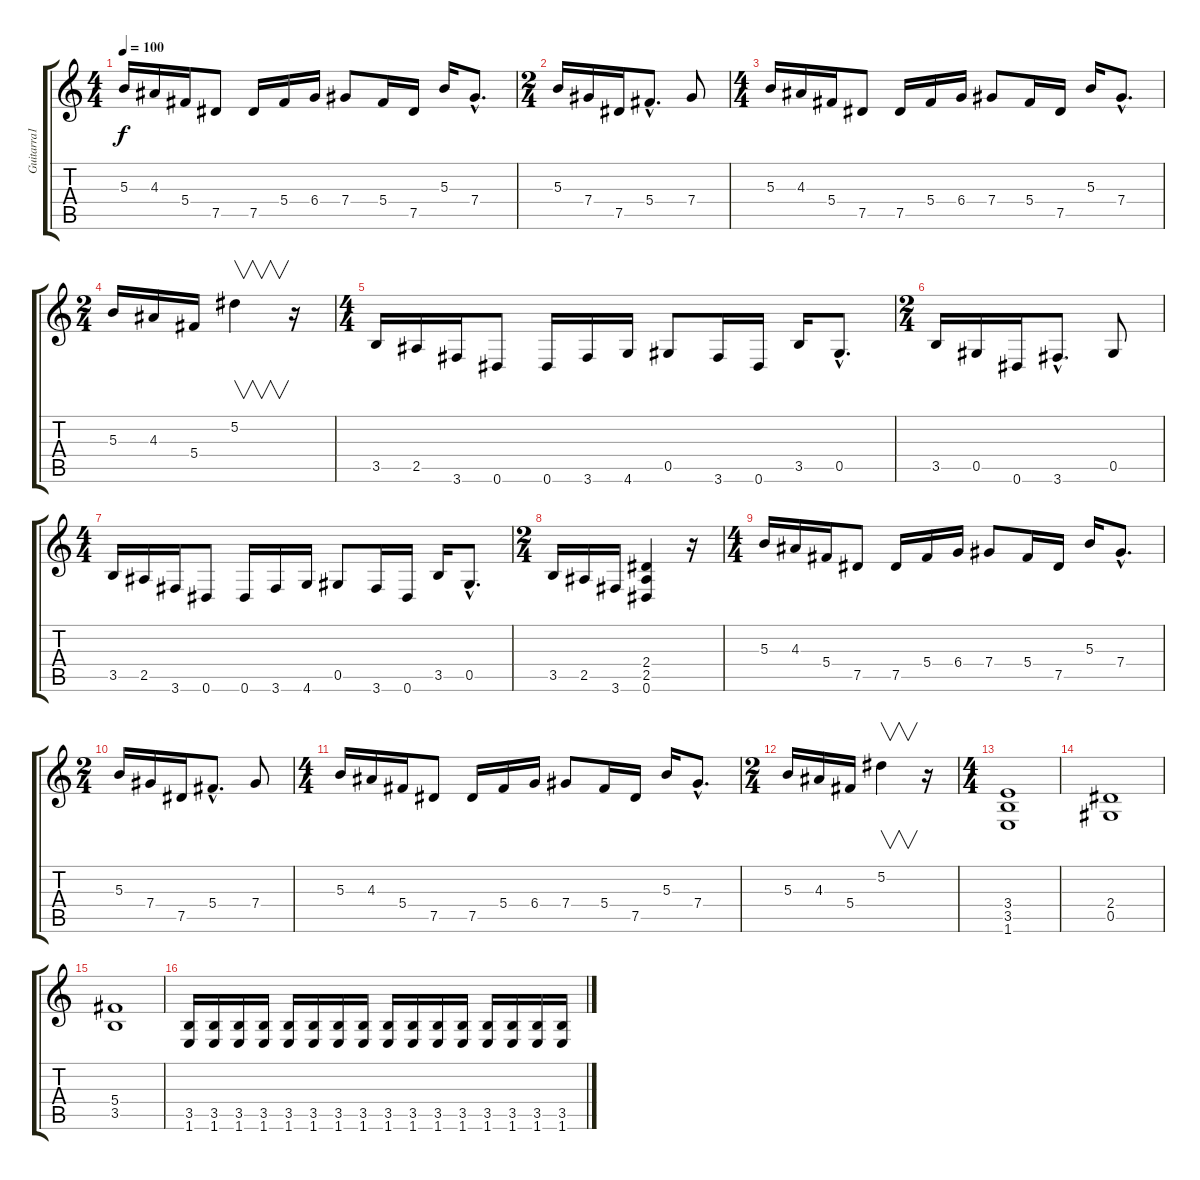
\track ("Guitarra1" "Guitarra1") {instrument overdrivenguitar}
\staff {score tabs}
\tuning (Eb4 Bb3 Gb3 Db3 Ab2 Eb2) {hide}
\ts (4 4)
\tempo 100
\clef g2
\ks c
5.3.16{dy f} 4.3.16 5.4.16 7.5.8 7.5.16 5.4.16 6.4.16 7.4.8 5.4.16 7.5.16 5.3.16 7.4{hac}.8{d} |
\ts (2 4)
5.3.16 7.4.16 7.5.16 5.4{hac}.8{d} 7.4.8 |
\ts (4 4)
5.3.16 4.3.16 5.4.16 7.5.8 7.5.16 5.4.16 6.4.16 7.4.8 5.4.16 7.5.16 5.3.16 7.4{hac}.8{d} |
\ts (2 4)
5.3.16 4.3.16 5.4.16 5.2.4{v} r.16 |
\ts (4 4)
3.5.16 2.5.16 3.6.16 0.6.8 0.6.16 3.6.16 4.6.16 0.5.8 3.6.16 0.6.16 3.5.16 0.5{hac}.8{d} |
\ts (2 4)
3.5.16 0.5.16 0.6.16 3.6{hac}.8{d} 0.5.8 |
\ts (4 4)
3.5.16 2.5.16 3.6.16 0.6.8 0.6.16 3.6.16 4.6.16 0.5.8 3.6.16 0.6.16 3.5.16 0.5{hac}.8{d} |
\ts (2 4)
3.5.16 2.5.16 3.6.16 (2.4 2.5 0.6).4 r.16 |
\ts (4 4)
5.3.16 4.3.16 5.4.16 7.5.8 7.5.16 5.4.16 6.4.16 7.4.8 5.4.16 7.5.16 5.3.16 7.4{hac}.8{d} |
\ts (2 4)
5.3.16 7.4.16 7.5.16 5.4{hac}.8{d} 7.4.8 |
\ts (4 4)
5.3.16 4.3.16 5.4.16 7.5.8 7.5.16 5.4.16 6.4.16 7.4.8 5.4.16 7.5.16 5.3.16 7.4{hac}.8{d} |
\ts (2 4)
5.3.16 4.3.16 5.4.16 5.2.4{v} r.16 |
\ts (4 4)
(3.4 3.5 1.6).1 |
(2.4 0.5).1 |
(5.4 3.5).1 |
(3.5 1.6).16 (3.5 1.6).16 (3.5 1.6).16 (3.5 1.6).16 (3.5 1.6).16 (3.5 1.6).16 (3.5 1.6).16 (3.5 1.6).16 (3.5 1.6).16 (3.5 1.6).16 (3.5 1.6).16 (3.5 1.6).16 (3.5 1.6).16 (3.5 1.6).16 (3.5 1.6).16 (3.5 1.6).16
